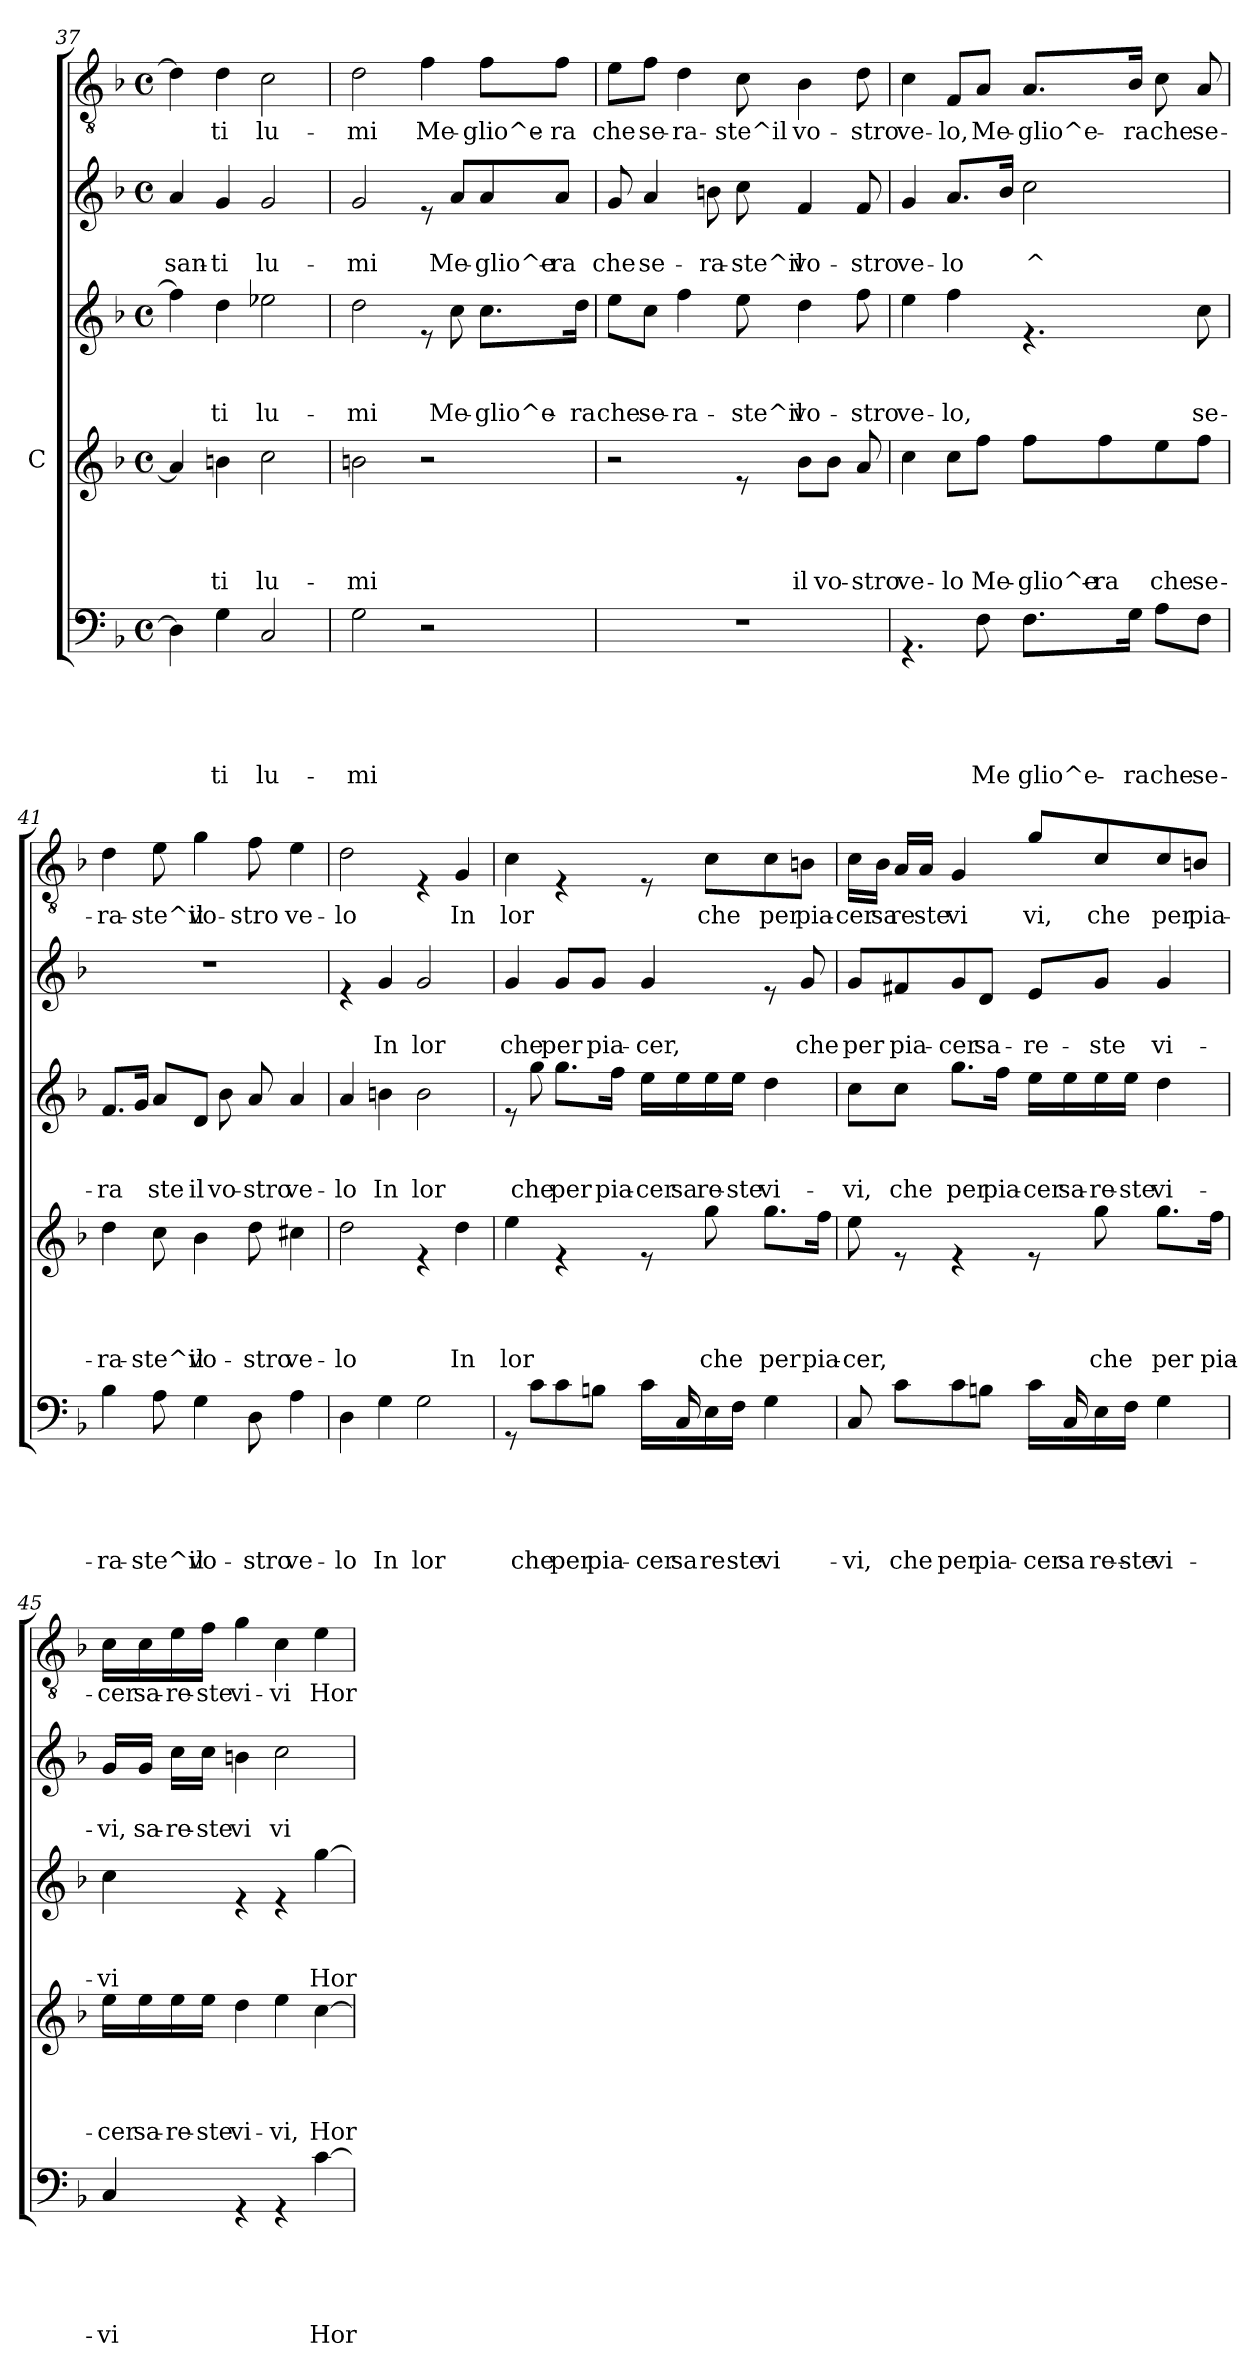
**kern	**text	**text	**text	**text	**text	**kern	**text	**text	**text	**text	**kern	**text	**text	**text	**kern	**text	**text	**kern	**text
*part5	*part5	*part5	*part5	*part5	*part5	*part4	*part4	*part4	*part4	*part4	*part3	*part3	*part3	*part3	*part2	*part2	*part2	*part1	*part1
*staff5	*staff5	*staff5	*staff5	*staff5	*staff5	*staff4	*staff4	*staff4	*staff4	*staff4	*staff3	*staff3	*staff3	*staff3	*staff2	*staff2	*staff2	*staff1	*staff1
*	*	*	*	*	*	*I"C	*	*	*	*	*	*	*	*	*	*	*	*	*
*clefF4	*	*	*	*	*	*clefG2	*	*	*	*	*clefG2	*	*	*	*clefG2	*	*	*clefGv2	*
*k[b-]	*	*	*	*	*	*k[b-]	*	*	*	*	*k[b-]	*	*	*	*k[b-]	*	*	*k[b-]	*
*F:	*	*	*	*	*	*F:	*	*	*	*	*F:	*	*	*	*F:	*	*	*F:	*
*M4/4	*	*	*	*	*	*M4/4	*	*	*	*	*M4/4	*	*	*	*M4/4	*	*	*M4/4	*
*met(c)	*	*	*	*	*	*met(c)	*	*	*	*	*met(c)	*	*	*	*met(c)	*	*	*met(c)	*
=37	=37	=37	=37	=37	=37	=37	=37	=37	=37	=37	=37	=37	=37	=37	=37	=37	=37	=37	=37
!	!	!	!	!	!	!	!	!	!	!	!	!	!	!	!	!	!LO:LY:b	!	!
4D\]	.	.	.	.	.	4a/]	.	.	.	.	4ff\]	.	.	.	4a/	.	san-	4d\]	.
!	!	!	!	!	!LO:LY:b	!	!	!	!	!LO:LY:b	!	!	!	!LO:LY:b	!	!	!LO:LY:b	!	!LO:LY:b
4G\	.	.	.	.	-ti	4bn\	.	.	.	-ti	4dd\	.	.	-ti	4g/	.	-ti	4d\	-ti
!	!	!	!	!	!LO:LY:b	!	!	!	!	!LO:LY:b	!	!	!	!LO:LY:b	!	!	!LO:LY:b	!	!LO:LY:b
2C/	.	.	.	.	lu-	2cc\	.	.	.	lu-	2ee-X\	.	.	lu-	2g/	.	lu-	2c\	lu-
!!LO:LB:g=z
=38	=38	=38	=38	=38	=38	=38	=38	=38	=38	=38	=38	=38	=38	=38	=38	=38	=38	=38	=38
!	!	!	!	!	!LO:LY:b	!	!	!	!	!LO:LY:b	!	!	!	!LO:LY:b	!	!	!LO:LY:b	!	!LO:LY:b
2G\	.	.	.	.	-mi	2bn\	.	.	.	-mi	2dd\	.	.	-mi	2g/	.	-mi	2d\	-mi
!	!	!	!	!	!	!	!	!	!	!	!	!	!	!	!	!	!	!	!LO:LY:b
2r	.	.	.	.	.	2r	.	.	.	.	8re	.	.	.	8re	.	.	4f\	Me-
!	!	!	!	!	!	!	!	!	!	!	!	!	!	!LO:LY:b	!	!	!LO:LY:b	!	!
.	.	.	.	.	.	.	.	.	.	.	8cc\	.	.	Me-	8a/L	.	Me-	.	.
!	!	!	!	!	!	!	!	!	!	!	!	!	!	!LO:LY:b	!	!	!LO:LY:b	!	!LO:LY:b
.	.	.	.	.	.	.	.	.	.	.	8.cc\L	.	.	-glio^e-	8a/	.	-glio^e-	8f\L	-glio^e-
!	!	!	!	!	!	!	!	!	!	!	!	!	!	!	!	!	!LO:LY:b	!	!LO:LY:b
.	.	.	.	.	.	.	.	.	.	.	.	.	.	.	8a/J	.	-ra	8f\J	-ra
!	!	!	!	!	!	!	!	!	!	!	!	!	!	!LO:LY:b	!	!	!	!	!
.	.	.	.	.	.	.	.	.	.	.	16dd\Jk	.	.	-ra	.	.	.	.	.
=39	=39	=39	=39	=39	=39	=39	=39	=39	=39	=39	=39	=39	=39	=39	=39	=39	=39	=39	=39
!	!	!	!	!	!	!	!	!	!	!	!	!	!	!LO:LY:b	!	!	!LO:LY:b	!	!LO:LY:b
*^	*	*	*	*	*	*	*	*	*	*	*	*	*	*	*	*	*	*	*
1r	2ryy	.	.	.	.	.	2r	.	.	.	.	8ee\L	.	.	che	8g/	.	che	8e\L	che
!	!	!	!	!	!	!	!	!	!	!	!	!	!	!	!LO:LY:b	!	!	!LO:LY:b	!	!LO:LY:b
.	.	.	.	.	.	.	.	.	.	.	.	8cc\J	.	.	se-	4a/	.	se-	8f\J	se-
!	!	!	!	!	!	!	!	!	!	!	!	!	!	!	!LO:LY:b	!	!	!	!	!LO:LY:b
.	.	.	.	.	.	.	.	.	.	.	.	4ff\	.	.	-ra-	.	.	.	4d\	-ra-
!	!	!	!	!	!	!	!	!	!	!	!	!	!	!	!	!	!	!LO:LY:b	!	!
.	.	.	.	.	.	.	.	.	.	.	.	.	.	.	.	8bn\	.	-ra-	.	.
!	!	!	!	!	!	!	!	!	!	!	!	!	!	!	!LO:LY:b	!	!	!LO:LY:b	!	!LO:LY:b
.	2ryy	.	.	.	.	.	8re	.	.	.	.	8ee\	.	.	-ste^il	8cc\	.	-ste^il	8c\	-ste^il
!	!	!	!	!	!	!	!	!	!	!	!LO:LY:b	!	!	!	!LO:LY:b	!	!	!LO:LY:b	!	!LO:LY:b
.	.	.	.	.	.	.	8b-\L	.	.	.	il	4dd\	.	.	vo-	4f/	.	vo-	4B-\	vo-
!	!	!	!	!	!	!	!	!	!	!	!LO:LY:b	!	!	!	!	!	!	!	!	!
.	.	.	.	.	.	.	8b-\J	.	.	.	vo-	.	.	.	.	.	.	.	.	.
!	!	!	!	!	!	!	!	!	!	!	!LO:LY:b	!	!	!	!LO:LY:b	!	!	!LO:LY:b	!	!LO:LY:b
.	.	.	.	.	.	.	8a/	.	.	.	-stro	8ff\	.	.	-stro	8f/	.	-stro	8d\	-stro
=40	=40	=40	=40	=40	=40	=40	=40	=40	=40	=40	=40	=40	=40	=40	=40	=40	=40	=40	=40	=40
!	!	!	!	!	!	!	!	!	!	!	!LO:LY:b	!	!	!	!LO:LY:b	!	!	!LO:LY:b	!	!LO:LY:b
*v	*v	*	*	*	*	*	*	*	*	*	*	*	*	*	*	*	*	*	*	*
4.rGG	.	.	.	.	.	4cc\	.	.	.	ve-	4ee\	.	.	ve-	4g/	.	ve-	4c\	ve-
!	!	!	!	!	!	!	!	!	!	!LO:LY:b	!	!	!	!LO:LY:b	!	!	!LO:LY:b	!	!LO:LY:b
.	.	.	.	.	.	8cc\L	.	.	.	-lo	4ff\	.	.	-lo,	8.a/L	.	-lo	8F/L	-lo,
!	!	!	!	!	!LO:LY:b	!	!	!	!	!LO:LY:b	!	!	!	!	!	!	!	!	!LO:LY:b
8F\	.	.	.	.	Me	8ff\J	.	.	.	Me-	.	.	.	.	.	.	.	8A/J	Me-
.	.	.	.	.	.	.	.	.	.	.	.	.	.	.	16b-/Jk	.	.	.	.
!	!	!	!	!	!LO:LY:b	!	!	!	!	!LO:LY:b	!	!	!	!	!	!	!LO:LY:b	!	!LO:LY:b
8.F\L	.	.	.	.	glio^e-	8ff\L	.	.	.	-glio^e-	4.re	.	.	.	2cc\	.	^	8.A/L	-glio^e-
!	!	!	!	!	!	!	!	!	!	!LO:LY:b	!	!	!	!	!	!	!	!	!
.	.	.	.	.	.	8ff\	.	.	.	-ra	.	.	.	.	.	.	.	.	.
!	!	!	!	!	!LO:LY:b	!	!	!	!	!	!	!	!	!	!	!	!	!	!LO:LY:b
16G\Jk	.	.	.	.	-ra	.	.	.	.	.	.	.	.	.	.	.	.	16B-/Jk	-ra
!	!	!	!	!	!LO:LY:b	!	!	!	!	!LO:LY:b	!	!	!	!	!	!	!	!	!LO:LY:b
8A\L	.	.	.	.	che	8ee\	.	.	.	che	.	.	.	.	.	.	.	8c\	che
!	!	!	!	!	!LO:LY:b	!	!	!	!	!LO:LY:b	!	!	!	!LO:LY:b	!	!	!	!	!LO:LY:b
8F\J	.	.	.	.	se-	8ff\J	.	.	.	se-	8cc\	.	.	se-	.	.	.	8A/	se-
!!LO:PB:g=z
=41	=41	=41	=41	=41	=41	=41	=41	=41	=41	=41	=41	=41	=41	=41	=41	=41	=41	=41	=41
!	!	!	!	!	!LO:LY:b	!	!	!	!	!LO:LY:b	!	!	!	!LO:LY:b	!	!	!	!	!LO:LY:b
4B-\	.	.	.	.	-ra-	4dd\	.	.	.	-ra-	8.f/L	.	.	-ra	1r	.	.	4d\	-ra-
.	.	.	.	.	.	.	.	.	.	.	16g/Jk	.	.	.	.	.	.	.	.
!	!	!	!	!	!LO:LY:b	!	!	!	!	!LO:LY:b	!	!	!	!LO:LY:b	!	!	!	!	!LO:LY:b
8A\	.	.	.	.	-ste^il	8cc\	.	.	.	-ste^il	8a/L	.	.	ste	.	.	.	8e\	-ste^il
!	!	!	!	!	!LO:LY:b	!	!	!	!	!LO:LY:b	!	!	!	!LO:LY:b	!	!	!	!	!LO:LY:b
4G\	.	.	.	.	vo-	4b-\	.	.	.	vo-	8d/J	.	.	il	.	.	.	4g\	vo-
!	!	!	!	!	!	!	!	!	!	!	!	!	!	!LO:LY:b	!	!	!	!	!
.	.	.	.	.	.	.	.	.	.	.	8b-\	.	.	vo-	.	.	.	.	.
!	!	!	!	!	!LO:LY:b	!	!	!	!	!LO:LY:b	!	!	!	!LO:LY:b	!	!	!	!	!LO:LY:b
8D\	.	.	.	.	-stro	8dd\	.	.	.	-stro	8a/	.	.	-stro	.	.	.	8f\	-stro
!	!	!	!	!	!LO:LY:b	!	!	!	!	!LO:LY:b	!	!	!	!LO:LY:b	!	!	!	!	!LO:LY:b
4A\	.	.	.	.	ve-	4cc#X\	.	.	.	ve-	4a/	.	.	ve-	.	.	.	4e\	ve-
=42	=42	=42	=42	=42	=42	=42	=42	=42	=42	=42	=42	=42	=42	=42	=42	=42	=42	=42	=42
!	!	!	!	!	!LO:LY:b	!	!	!	!	!LO:LY:b	!	!	!	!LO:LY:b	!	!	!	!	!LO:LY:b
4D\	.	.	.	.	-lo	2dd\	.	.	.	-lo	4a/	.	.	-lo	4re	.	.	2d\	-lo
!	!	!	!	!	!LO:LY:b	!	!	!	!	!	!	!	!	!LO:LY:b	!	!	!LO:LY:b	!	!
4G\	.	.	.	.	In	.	.	.	.	.	4bn\	.	.	In	4g/	.	In	.	.
!	!	!	!	!	!LO:LY:b	!	!	!	!	!	!	!	!	!LO:LY:b	!	!	!LO:LY:b	!	!
2G\	.	.	.	.	lor	4re	.	.	.	.	2b\	.	.	lor	2g/	.	lor	4rE	.
!	!	!	!	!	!	!	!	!	!	!LO:LY:b	!	!	!	!	!	!	!	!	!LO:LY:b
.	.	.	.	.	.	4dd\	.	.	.	In	.	.	.	.	.	.	.	4G/	In
=43	=43	=43	=43	=43	=43	=43	=43	=43	=43	=43	=43	=43	=43	=43	=43	=43	=43	=43	=43
*^	*	*	*	*	*	*	*	*	*	*	*	*	*	*	*	*	*	*	*
!	!	!	!	!	!	!	!	!	!	!	!LO:LY:b	!	!	!	!	!	!	!LO:LY:b	!	!LO:LY:b
8rGG	2ryy	.	.	.	.	.	4ee\	.	.	.	lor	8re	.	.	.	4g/	.	che	4c\	lor
!	!	!	!	!	!	!LO:LY:b	!	!	!	!	!	!	!	!	!LO:LY:b	!	!	!	!	!
8c\L	.	.	.	.	.	che	.	.	.	.	.	8gg\	.	.	che	.	.	.	.	.
!	!	!	!	!	!	!LO:LY:b	!	!	!	!	!	!	!	!	!LO:LY:b	!	!	!LO:LY:b	!	!
8c\	.	.	.	.	.	per	4re	.	.	.	.	8.gg\L	.	.	per	8g/L	.	per	4rE	.
!	!	!	!	!	!	!LO:LY:b	!	!	!	!	!	!	!	!	!	!	!	!LO:LY:b	!	!
8Bn\J	.	.	.	.	.	pia-	.	.	.	.	.	.	.	.	.	8g/J	.	pia-	.	.
!	!	!	!	!	!	!	!	!	!	!	!	!	!	!	!LO:LY:b	!	!	!	!	!
.	.	.	.	.	.	.	.	.	.	.	.	16ff\Jk	.	.	pia-	.	.	.	.	.
!	!	!	!	!	!	!LO:LY:b	!	!	!	!	!	!	!	!	!LO:LY:b	!	!	!LO:LY:b	!	!
16c\LL	16ryy	.	.	.	.	-cer	8re	.	.	.	.	16ee\LL	.	.	-cer	4g/	.	-cer,	8rE	.
!	!	!	!	!	!	!LO:LY:b	!	!	!	!	!	!	!	!	!LO:LY:b	!	!	!	!	!
16ryy	16C/	.	.	.	.	sa	.	.	.	.	.	16ee\	.	.	sa	.	.	.	.	.
!	!	!	!	!	!	!LO:LY:b	!	!	!	!	!LO:LY:b	!	!	!	!LO:LY:b	!	!	!	!	!LO:LY:b
16E\	8ryy	.	.	.	.	re	8gg\	.	.	.	che	16ee\	.	.	re-	.	.	.	8c\L	che
!	!	!	!	!	!	!LO:LY:b	!	!	!	!	!	!	!	!	!LO:LY:b	!	!	!	!	!
16F\JJ	.	.	.	.	.	ste	.	.	.	.	.	16ee\JJ	.	.	-ste	.	.	.	.	.
!	!	!	!	!	!	!LO:LY:b	!	!	!	!	!LO:LY:b	!	!	!	!LO:LY:b	!	!	!	!	!LO:LY:b
4ryy	4G\	.	.	.	.	vi-	8.gg\L	.	.	.	per	4dd\	.	.	vi-	8re	.	.	8c\	per
!	!	!	!	!	!	!	!	!	!	!	!	!	!	!	!	!	!	!LO:LY:b	!	!LO:LY:b
.	.	.	.	.	.	.	.	.	.	.	.	.	.	.	.	8g/	.	che	8Bn\J	pia-
!	!	!	!	!	!	!	!	!	!	!	!LO:LY:b	!	!	!	!	!	!	!	!	!
.	.	.	.	.	.	.	16ff\Jk	.	.	.	pia-	.	.	.	.	.	.	.	.	.
!!LO:LB:g=z
=44	=44	=44	=44	=44	=44	=44	=44	=44	=44	=44	=44	=44	=44	=44	=44	=44	=44	=44	=44	=44
!	!	!	!	!	!	!LO:LY:b	!	!	!	!	!LO:LY:b	!	!	!	!LO:LY:b	!	!	!LO:LY:b	!	!LO:LY:b
*	*	*	*	*	*	*	*	*	*	*	*	*	*	*	*	*	*	*	*^	*
8C/	8ryy	.	.	.	.	-vi,	8ee\	.	.	.	-cer,	8cc\L	.	.	-vi,	8g/L	.	per	16c\LL	8ryy	-cer
!	!	!	!	!	!	!	!	!	!	!	!	!	!	!	!	!	!	!	!	!	!LO:LY:b
.	.	.	.	.	.	.	.	.	.	.	.	.	.	.	.	.	.	.	16B-\JJ	.	sa
!	!	!	!	!	!	!LO:LY:b	!	!	!	!	!	!	!	!	!LO:LY:b	!	!	!LO:LY:b	!	!	!LO:LY:b
4..ryy	8c\L	.	.	.	.	-che	8re	.	.	.	.	8cc\J	.	.	che	8f#X/	.	pia-	4.ryy	16A/LL	-re
!	!	!	!	!	!	!	!	!	!	!	!	!	!	!	!	!	!	!	!	!	!LO:LY:b
.	.	.	.	.	.	.	.	.	.	.	.	.	.	.	.	.	.	.	.	16A/JJ	ste
!	!	!	!	!	!	!LO:LY:b	!	!	!	!	!	!	!	!	!LO:LY:b	!	!	!LO:LY:b	!	!	!LO:LY:b
.	8c\	.	.	.	.	per	4re	.	.	.	.	8.gg\L	.	.	per	8g/	.	-cer	.	4G/	vi
!	!	!	!	!	!	!LO:LY:b	!	!	!	!	!	!	!	!	!	!	!	!LO:LY:b	!	!	!
.	8Bn\J	.	.	.	.	pia-	.	.	.	.	.	.	.	.	.	8d/J	.	sa-	.	.	.
!	!	!	!	!	!	!	!	!	!	!	!	!	!	!	!LO:LY:b	!	!	!	!	!	!
.	.	.	.	.	.	.	.	.	.	.	.	16ff\Jk	.	.	pia-	.	.	.	.	.	.
!	!	!	!	!	!	!LO:LY:b	!	!	!	!	!	!	!	!	!LO:LY:b	!	!	!LO:LY:b	!	!	!LO:LY:b
.	16c\LL	.	.	.	.	-cer	8re	.	.	.	.	16ee\LL	.	.	-cer	8e/L	.	-re-	8g/L	2ryy	vi,
!	!	!	!	!	!	!LO:LY:b	!	!	!	!	!	!	!	!	!LO:LY:b	!	!	!	!	!	!
16C/	16ryy	.	.	.	.	sa-	.	.	.	.	.	16ee\	.	.	sa-	.	.	.	.	.	.
!	!	!	!	!	!	!LO:LY:b	!	!	!	!	!LO:LY:b	!	!	!	!LO:LY:b	!	!	!LO:LY:b	!	!	!LO:LY:b
4.ryy	16E\	.	.	.	.	re-	8gg\	.	.	.	che	16ee\	.	.	-re-	8g/J	.	-ste	8c/	.	che
!	!	!	!	!	!	!LO:LY:b	!	!	!	!	!	!	!	!	!LO:LY:b	!	!	!	!	!	!
.	16F\JJ	.	.	.	.	-ste	.	.	.	.	.	16ee\JJ	.	.	-ste	.	.	.	.	.	.
!	!	!	!	!	!	!LO:LY:b	!	!	!	!	!LO:LY:b	!	!	!	!LO:LY:b	!	!	!LO:LY:b	!	!	!LO:LY:b
.	4G\	.	.	.	.	vi-	8.gg\L	.	.	.	per	4dd\	.	.	vi-	4g/	.	vi-	8c/	.	per
!	!	!	!	!	!	!	!	!	!	!	!	!	!	!	!	!	!	!	!	!	!LO:LY:b
.	.	.	.	.	.	.	.	.	.	.	.	.	.	.	.	.	.	.	8Bn/J	.	pia-
!	!	!	!	!	!	!	!	!	!	!	!LO:LY:b	!	!	!	!	!	!	!	!	!	!
.	.	.	.	.	.	.	16ff\Jk	.	.	.	pia-	.	.	.	.	.	.	.	.	.	.
*v	*v	*	*	*	*	*	*	*	*	*	*	*	*	*	*	*	*	*	*v	*v	*
=45	=45	=45	=45	=45	=45	=45	=45	=45	=45	=45	=45	=45	=45	=45	=45	=45	=45	=45	=45
!	!	!	!	!	!LO:LY:b	!	!	!	!	!LO:LY:b	!	!	!	!LO:LY:b	!	!	!LO:LY:b	!	!LO:LY:b
4C/	.	.	.	.	-vi	16ee\LL	.	.	.	-cer	4cc\	.	.	-vi	16g/LL	.	-vi,	16c\LL	cer
!	!	!	!	!	!	!	!	!	!	!LO:LY:b	!	!	!	!	!	!	!LO:LY:b	!	!LO:LY:b
.	.	.	.	.	.	16ee\	.	.	.	sa-	.	.	.	.	16g/JJ	.	sa-	16c\	sa-
!	!	!	!	!	!	!	!	!	!	!LO:LY:b	!	!	!	!	!	!	!LO:LY:b	!	!LO:LY:b
.	.	.	.	.	.	16ee\	.	.	.	-re-	.	.	.	.	16cc\LL	.	-re-	16e\	-re-
!	!	!	!	!	!	!	!	!	!	!LO:LY:b	!	!	!	!	!	!	!LO:LY:b	!	!LO:LY:b
.	.	.	.	.	.	16ee\JJ	.	.	.	-ste	.	.	.	.	16cc\JJ	.	-ste	16f\JJ	-ste
!	!	!	!	!	!	!	!	!	!	!LO:LY:b	!	!	!	!	!	!	!LO:LY:b	!	!LO:LY:b
4rGG	.	.	.	.	.	4dd\	.	.	.	vi-	4re	.	.	.	4bn\	.	vi	4g\	vi-
!	!	!	!	!	!	!	!	!	!	!LO:LY:b	!	!	!	!	!	!	!LO:LY:b	!	!LO:LY:b
4rGG	.	.	.	.	.	4ee\	.	.	.	-vi,	4re	.	.	.	2cc\	.	vi-	4c\	-vi
!	!	!	!	!	!LO:LY:b	!	!	!	!	!LO:LY:b	!	!	!	!LO:LY:b	!	!	!	!	!LO:LY:b
[>4c\	.	.	.	.	Hor	[>4cc\	.	.	.	Hor	[>4gg\	.	.	Hor	.	.	.	4e\	Hor
=	=	=	=	=	=	=	=	=	=	=	=	=	=	=	=	=	=	=	=
*-	*-	*-	*-	*-	*-	*-	*-	*-	*-	*-	*-	*-	*-	*-	*-	*-	*-	*-	*-
